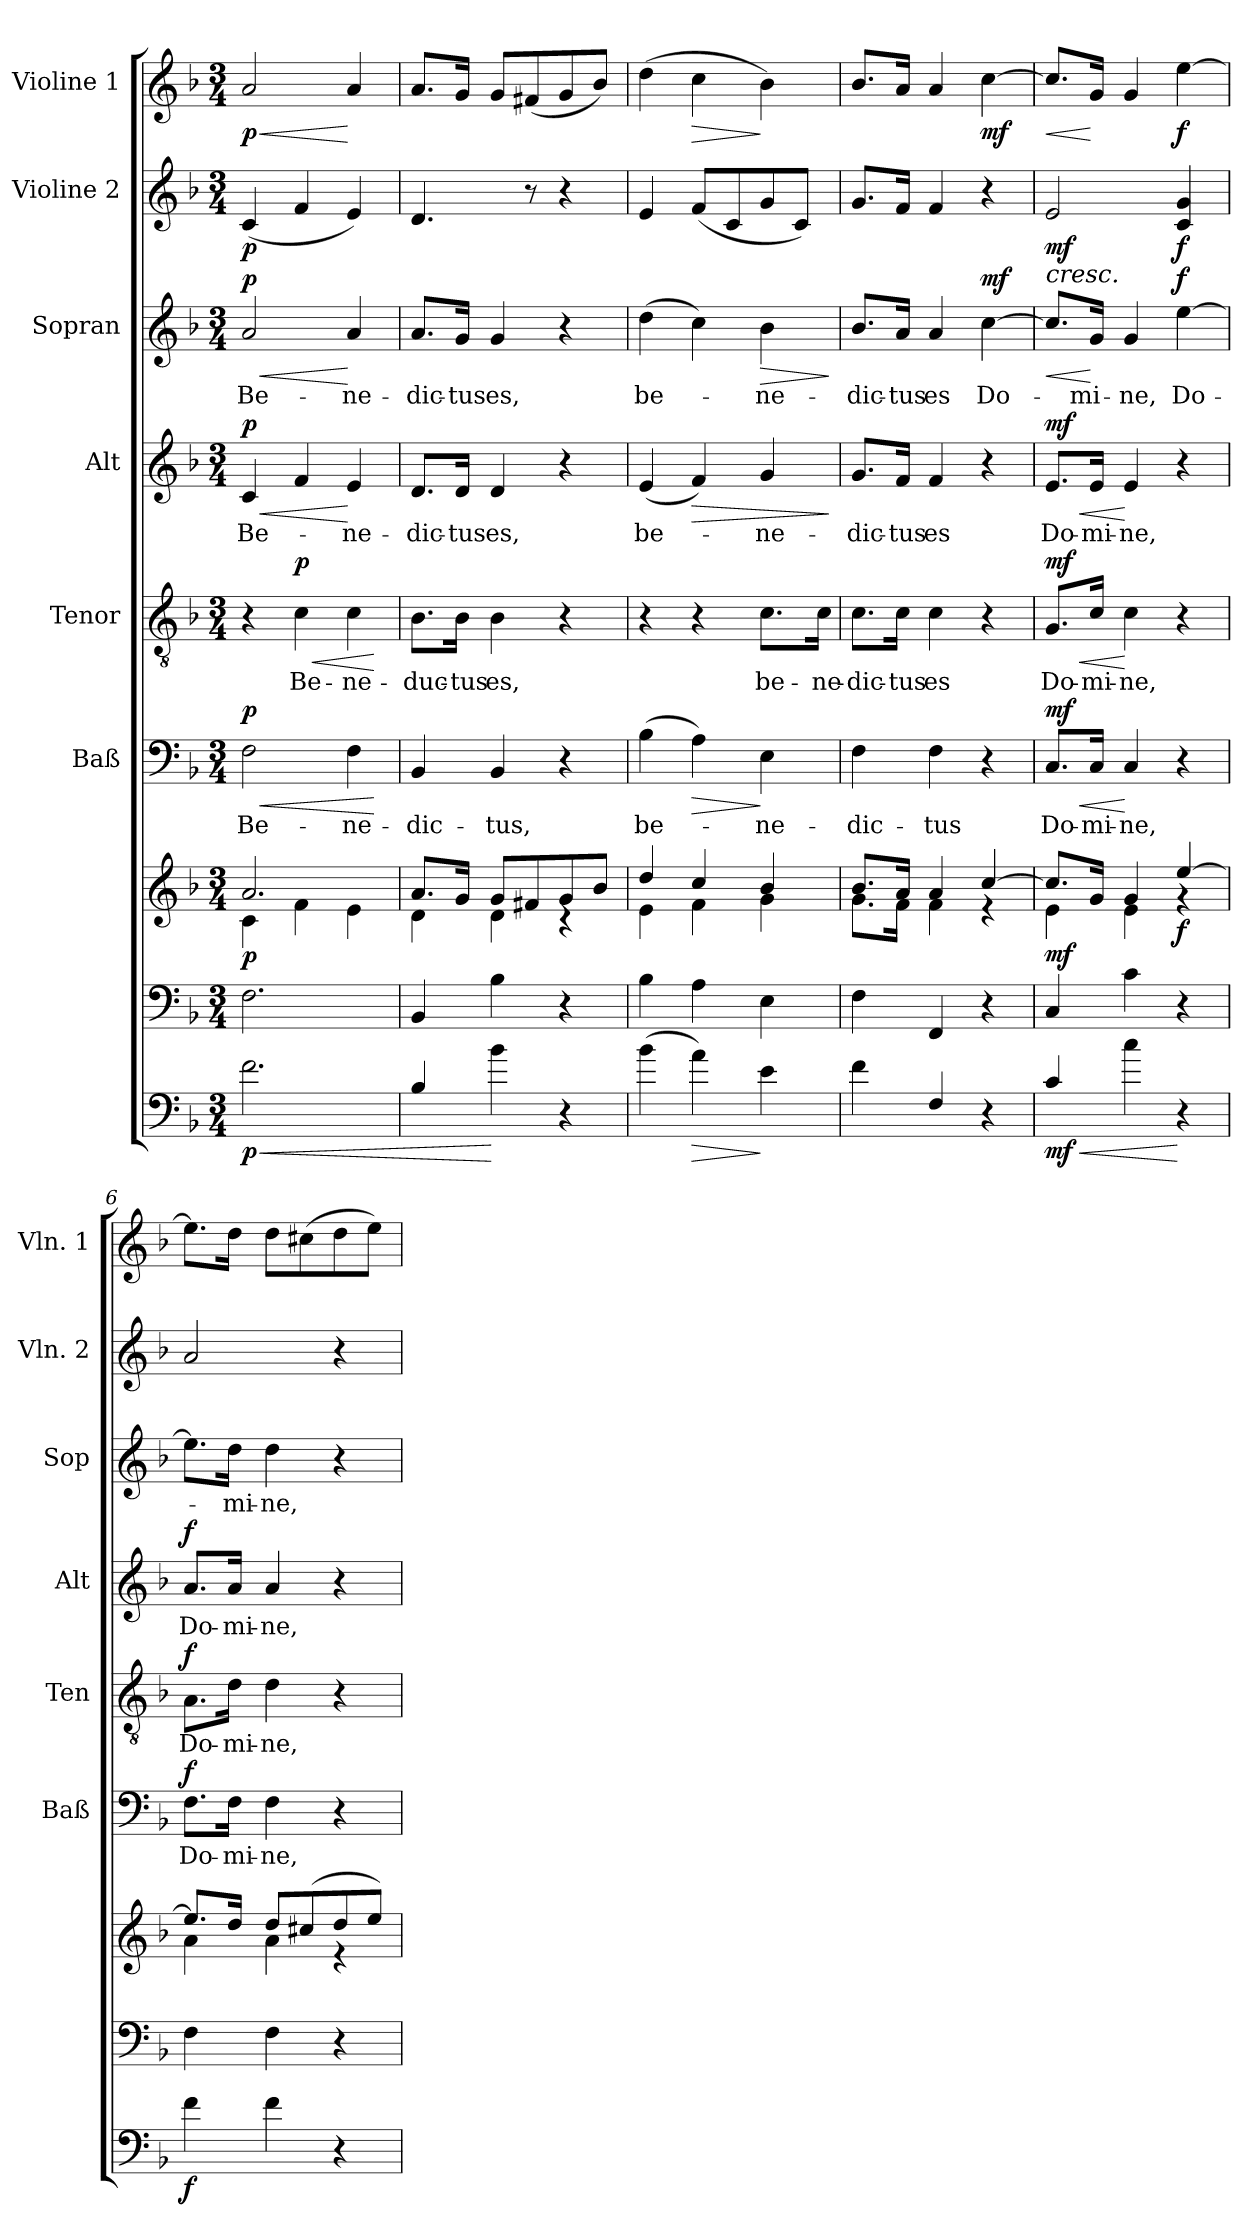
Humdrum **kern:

**kern	**dynam	**kern	**kern	**dynam	**kern	**text	**dynam	**kern	**text	**dynam	**kern	**text	**dynam	**kern	**text	**dynam	**kern	**dynam	**kern	**dynam
*part8	*part8	*part7	*part7	*part7	*part6	*part6	*part6	*part5	*part5	*part5	*part4	*part4	*part4	*part3	*part3	*part3	*part2	*part2	*part1	*part1
*staff9	*staff9	*staff8	*staff7	*staff7/8	*staff6	*staff6	*staff6	*staff5	*staff5	*staff5	*staff4	*staff4	*staff4	*staff3	*staff3	*staff3	*staff2	*staff2	*staff1	*staff1
*	*	*	*	*	*I"Baß	*	*	*I"Tenor	*	*	*I"Alt	*	*	*I"Sopran	*	*	*I"Violine 2	*	*I"Violine 1	*
*	*	*	*	*	*I'Baß	*	*	*I'Ten	*	*	*I'Alt	*	*	*I'Sop	*	*	*I'Vln. 2	*	*I'Vln. 1	*
*clefF4	*	*clefF4	*clefG2	*	*clefF4	*	*	*clefGv2	*	*	*clefG2	*	*	*clefG2	*	*	*clefG2	*	*clefG2	*
*ITrd7c12	*	*	*	*	*	*	*	*	*	*	*	*	*	*	*	*	*	*	*	*
*k[b-]	*	*k[b-]	*k[b-]	*	*k[b-]	*	*	*k[b-]	*	*	*k[b-]	*	*	*k[b-]	*	*	*k[b-]	*	*k[b-]	*
*F:	*	*F:	*F:	*	*F:	*	*	*F:	*	*	*F:	*	*	*F:	*	*	*F:	*	*F:	*
*M3/4	*	*M3/4	*M3/4	*	*M3/4	*	*	*M3/4	*	*	*M3/4	*	*	*M3/4	*	*	*M3/4	*	*M3/4	*
=1	=1	=1	=1	=1	=1	=1	=1	=1	=1	=1	=1	=1	=1	=1	=1	=1	=1	=1	=1	=1
!	!LO:HP:b	!	!	!	!	!LO:LY:b	!LO:HP:b	!	!	!	!	!LO:LY:b	!LO:HP:b	!	!LO:LY:b	!LO:HP:b	!	!	!	!LO:HP:b
*	*	*	*^	*	*	*	*	*	*	*	*	*	*	*	*	*	*	*	*	*
!	!LO:DY:n=1:b	!	!	!	!LO:DY:b	!	!	!LO:DY:n=1:a	!	!	!	!	!	!LO:DY:n=1:a	!	!	!LO:DY:n=1:a	!	!LO:DY:b	!	!LO:DY:n=1:b
2.F\	< p	2.F\	2.a/	4c\	p	2F\	Be-	< p	4r	.	.	4c/	Be-	< p	2a/	Be-	< p	(<4c/	p	2a/	< p
!	!	!	!	!	!	!	!	!	!	!LO:LY:b	!LO:HP:b	!	!	!	!	!	!	!	!	!	!
!	!	!	!	!	!	!	!	!	!	!	!LO:DY:n=1:a	!	!	!	!	!	!	!	!	!	!
.	.	.	.	4f\	.	.	.	.	4c\	Be-	< p	4f/	.	.	.	.	.	4f/	.	.	.
!	!	!	!	!	!	!	!LO:LY:b	!	!	!LO:LY:b	!	!	!LO:LY:b	!	!	!LO:LY:b	!	!	!	!	!
.	.	.	.	4e\	.	4F\	-ne-	.	4c\	-ne-	.	4e/	-ne-	[	4a/	-ne-	[	4e/)	.	4a/	[
*	*	*	*v	*v	*	*	*	*	*	*	*	*	*	*	*	*	*	*	*	*	*
.	.	.	.	.	.	.	[	.	.	[	.	.	.	.	.	.	.	.	.	.
=2	=2	=2	=2	=2	=2	=2	=2	=2	=2	=2	=2	=2	=2	=2	=2	=2	=2	=2	=2	=2
*	*	*	*^	*	*	*	*	*	*	*	*	*	*	*	*	*	*	*	*	*
!	!	!	!	!	!	!	!LO:LY:b	!	!	!LO:LY:b	!	!	!LO:LY:b	!	!	!LO:LY:b	!	!	!	!	!
4BB-/	.	4BB-/	8.a/L	4d\	.	4BB-/	-dic-	.	8.B-\L	-duc-	.	8.d/L	-dic-	.	8.a/L	-dic-	.	4.d/	.	8.a/L	.
!	!	!	!	!	!	!	!	!	!	!LO:LY:b	!	!	!LO:LY:b	!	!	!LO:LY:b	!	!	!	!	!
.	.	.	16g/Jk	.	.	.	.	.	16B-\Jk	-tus	.	16d/Jk	-tus	.	16g/Jk	-tus	.	.	.	16g/Jk	.
!	!	!	!	!	!	!	!LO:LY:b	!	!	!LO:LY:b	!	!	!LO:LY:b	!	!	!LO:LY:b	!	!	!	!	!
4B-\	[	4B-\	8g/L	4d\	.	4BB-/	-tus,	.	4B-\	es,	.	4d/	es,	.	4g/	es,	.	.	.	8g/L	.
.	.	.	8f#X/	.	.	.	.	.	.	.	.	.	.	.	.	.	.	8r	.	(<8f#X/	.
4r	.	4r	8g/	4rB	.	4r	.	.	4r	.	.	4r	.	.	4r	.	.	4r	.	8g/	.
.	.	.	8b-/J	.	.	.	.	.	.	.	.	.	.	.	.	.	.	.	.	8b-/J)	.
=3	=3	=3	=3	=3	=3	=3	=3	=3	=3	=3	=3	=3	=3	=3	=3	=3	=3	=3	=3	=3	=3
!	!	!	!	!	!	!	!LO:LY:b	!	!	!	!	!	!LO:LY:b	!	!	!LO:LY:b	!	!	!	!	!
(>4B-\	.	4B-\	4dd/	4e\	.	(>4B-\	be-	.	4r	.	.	(<4e/	be-	.	(>4dd\	be-	.	4e/	.	(>4dd\	.
!	!LO:HP:b	!	!	!	!	!	!	!LO:HP:b	!	!	!	!	!	!LO:HP:b	!	!	!	!	!	!	!LO:HP:b
4A\)	>	4A\	4cc/	4f\	.	4A\)	.	>	4r	.	.	4f/)	.	>	4cc\)	.	.	(<8f/L	.	4cc\	>
.	.	.	.	.	.	.	.	.	.	.	.	.	.	.	.	.	.	8c/	.	.	.
!	!	!	!	!	!	!	!LO:LY:b	!	!	!LO:LY:b	!	!	!LO:LY:b	!	!	!LO:LY:b	!LO:HP:b	!	!	!	!
4E\	]	4E\	4b-/	4g\	.	4E\	-ne-	]	8.c\L	be-	.	4g/	-ne-	.	4b-\	-ne-	>	8g/	.	4b-\)	]
.	.	.	.	.	.	.	.	.	.	.	.	.	.	.	.	.	.	8c/J)	.	.	.
!	!	!	!	!	!	!	!	!	!	!LO:LY:b	!	!	!	!	!	!	!	!	!	!	!
.	.	.	.	.	.	.	.	.	16c\Jk	-ne-	.	.	.	.	.	.	.	.	.	.	.
*	*	*	*v	*v	*	*	*	*	*	*	*	*	*	*	*	*	*	*	*	*	*
.	.	.	.	.	.	.	.	.	.	.	.	.	]	.	.	]	.	.	.	.
=4	=4	=4	=4	=4	=4	=4	=4	=4	=4	=4	=4	=4	=4	=4	=4	=4	=4	=4	=4	=4
*	*	*	*^	*	*	*	*	*	*	*	*	*	*	*	*	*	*	*	*	*
!	!	!	!	!	!	!	!LO:LY:b	!	!	!LO:LY:b	!	!	!LO:LY:b	!	!	!LO:LY:b	!	!	!	!	!
4F\	.	4F\	8.b-/L	8.g\L	.	4F\	-dic-	.	8.c\L	-dic-	.	8.g/L	-dic-	.	8.b-/L	-dic-	.	8.g/L	.	8.b-/L	.
!	!	!	!	!	!	!	!	!	!	!LO:LY:b	!	!	!LO:LY:b	!	!	!LO:LY:b	!	!	!	!	!
.	.	.	16a/Jk	16f\Jk	.	.	.	.	16c\Jk	-tus	.	16f/Jk	-tus	.	16a/Jk	-tus	.	16f/Jk	.	16a/Jk	.
!	!	!	!	!	!	!	!LO:LY:b	!	!	!LO:LY:b	!	!	!LO:LY:b	!	!	!LO:LY:b	!	!	!	!	!
4FF/	.	4FF/	4a/	4f\	.	4F\	-tus	.	4c\	es	.	4f/	es	.	4a/	es	.	4f/	.	4a/	.
!	!	!	!	!	!	!	!	!	!	!	!	!	!	!	!	!LO:LY:b	!LO:DY:a	!	!	!	!LO:DY:b
4r	.	4r	[>4cc/	4re	.	4r	.	.	4r	.	.	4r	.	.	[4cc\	Do-	mf	4r	.	[4cc\	mf
!!LO:PB:g=z
=5	=5	=5	=5	=5	=5	=5	=5	=5	=5	=5	=5	=5	=5	=5	=5	=5	=5	=5	=5	=5	=5
!	!LO:HP:b	!	!	!	!	!	!LO:LY:b	!LO:HP:b	!	!LO:LY:b	!LO:HP:b	!	!LO:LY:b	!LO:HP:b	!	!	!LO:HP:b	!	!LO:HP:b	!	!LO:HP:b
!	!LO:DY:n=1:b	!	!	!	!LO:DY:b	!	!	!LO:DY:n=1:a	!	!	!LO:DY:n=1:a	!	!	!LO:DY:n=1:a	!	!	!	!	!LO:DY:n=1:b	!	!
4C/	< mf	4C/	8.cc/L]	4e\	mf	8.C/L	Do-	< mf	8.G/L	Do-	< mf	8.e/L	Do-	< mf	8.cc/L]	.	<	2e/	< mf	8.cc/L]	<
!	!	!	!	!	!	!	!LO:LY:b	!	!	!LO:LY:b	!	!	!LO:LY:b	!	!	!LO:LY:b	!	!	!	!	!
.	.	.	16g/Jk	.	.	16C/Jk	-mi-	.	16c/Jk	-mi-	.	16e/Jk	-mi-	.	16g/Jk	-mi-	[	.	.	16g/Jk	[
!	!	!	!	!	!	!	!LO:LY:b	!	!	!LO:LY:b	!	!	!LO:LY:b	!	!	!LO:LY:b	!	!	!	!	!
4c\	.	4c\	4g/	4e\	.	4C/	-ne,	[	4c\	-ne,	[	4e/	-ne,	[	4g/	-ne,	.	.	.	4g/	.
!	!	!	!	!	!LO:DY:b	!	!	!	!	!	!	!	!	!	!	!LO:LY:b	!LO:DY:a	!	!LO:DY:n=2:b	!	!LO:DY:b
4r	[	4r	[>4ee/	4rf	f	4r	.	.	4r	.	.	4r	.	.	[4ee\	Do-	f	4c/ 4g/	f	[4ee\	f
*	*	*	*v	*v	*	*	*	*	*	*	*	*	*	*	*	*	*	*	*	*	*
.	.	.	.	.	.	.	.	.	.	.	.	.	.	.	.	.	.	[	.	.
=6	=6	=6	=6	=6	=6	=6	=6	=6	=6	=6	=6	=6	=6	=6	=6	=6	=6	=6	=6	=6
*	*	*	*^	*	*	*	*	*	*	*	*	*	*	*	*	*	*	*	*	*
!	!LO:DY:b	!	!	!	!	!	!LO:LY:b	!LO:DY:a	!	!LO:LY:b	!LO:DY:a	!	!LO:LY:b	!LO:DY:a	!	!	!	!	!	!	!
4F\	f	4F\	8.ee/L]	4a\	.	8.F\L	Do-	f	8.A\L	Do-	f	8.a/L	Do-	f	8.ee\L]	.	.	2a/	.	8.ee\L]	.
!	!	!	!	!	!	!	!LO:LY:b	!	!	!LO:LY:b	!	!	!LO:LY:b	!	!	!LO:LY:b	!	!	!	!	!
.	.	.	16dd/Jk	.	.	16F\Jk	-mi-	.	16d\Jk	-mi-	.	16a/Jk	-mi-	.	16dd\Jk	-mi-	.	.	.	16dd\Jk	.
!	!	!	!	!	!	!	!LO:LY:b	!	!	!LO:LY:b	!	!	!LO:LY:b	!	!	!LO:LY:b	!	!	!	!	!
4F\	.	4F\	8dd/L	4a\	.	4F\	-ne,	.	4d\	-ne,	.	4a/	-ne,	.	4dd\	-ne,	.	.	.	8dd\L	.
.	.	.	(8cc#X/	.	.	.	.	.	.	.	.	.	.	.	.	.	.	.	.	(>8cc#X\	.
4r	.	4r	8dd/	4re	.	4r	.	.	4r	.	.	4r	.	.	4r	.	.	4r	.	8dd\	.
.	.	.	8ee/J)	.	.	.	.	.	.	.	.	.	.	.	.	.	.	.	.	8ee\J)	.
*	*	*	*v	*v	*	*	*	*	*	*	*	*	*	*	*	*	*	*	*	*	*
=	=	=	=	=	=	=	=	=	=	=	=	=	=	=	=	=	=	=	=	=
*-	*-	*-	*-	*-	*-	*-	*-	*-	*-	*-	*-	*-	*-	*-	*-	*-	*-	*-	*-	*-
